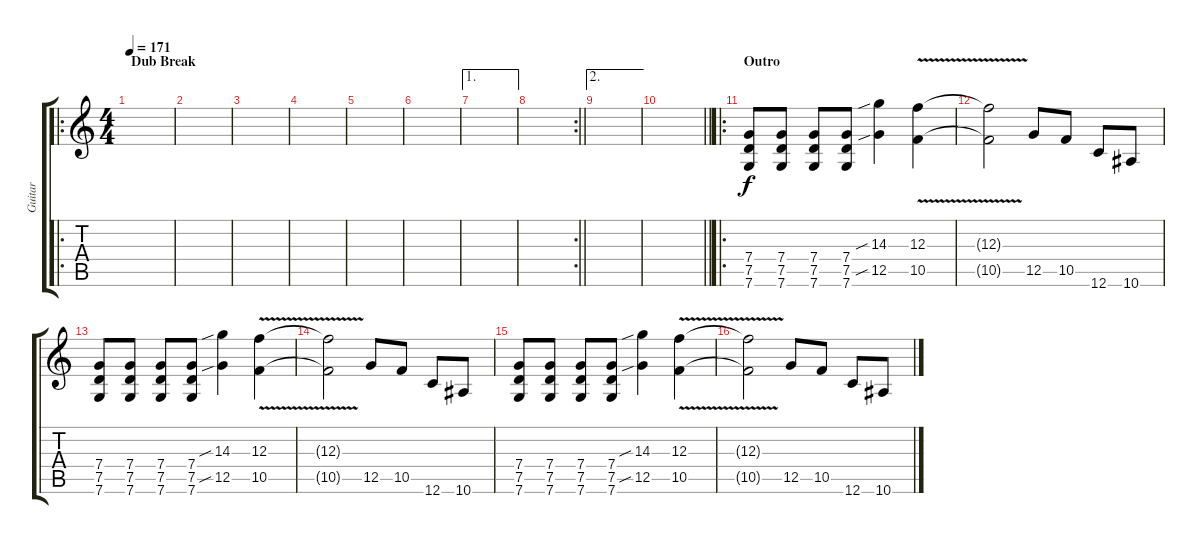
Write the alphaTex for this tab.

\track ("Guitar" "Guitar") {instrument distortionguitar}
\staff {score tabs}
\tuning (D4 A3 F3 C3 G2 C2) {hide}
\ro
\ts (4 4)
\section ("" "Dub Break")
\tempo 171
\clef g2
\ks c
|
|
|
|
|
|
\ae 1
|
\rc 2
\barLineRight lightlight
|
\ae 2
|
\barLineRight lightlight
|
\ro
\section ("" "Outro")
(7.4 7.5 7.6).8 (7.4 7.5 7.6).8 (7.4 7.5 7.6).8 (7.4 7.5 7.6).8 (14.3{sib} 12.5{sib}).4 (12.3{v} 10.5{v}).4 |
(12.3{t} 10.5{t}).2 12.5.8 10.5.8 12.6.8 10.6.8 |
(7.4 7.5 7.6).8 (7.4 7.5 7.6).8 (7.4 7.5 7.6).8 (7.4 7.5 7.6).8 (14.3{sib} 12.5{sib}).4 (12.3{v} 10.5{v}).4 |
(12.3{t} 10.5{t}).2 12.5.8 10.5.8 12.6.8 10.6.8 |
(7.4 7.5 7.6).8 (7.4 7.5 7.6).8 (7.4 7.5 7.6).8 (7.4 7.5 7.6).8 (14.3{sib} 12.5{sib}).4 (12.3{v} 10.5{v}).4 |
(12.3{t} 10.5{t}).2 12.5.8 10.5.8 12.6.8 10.6.8
